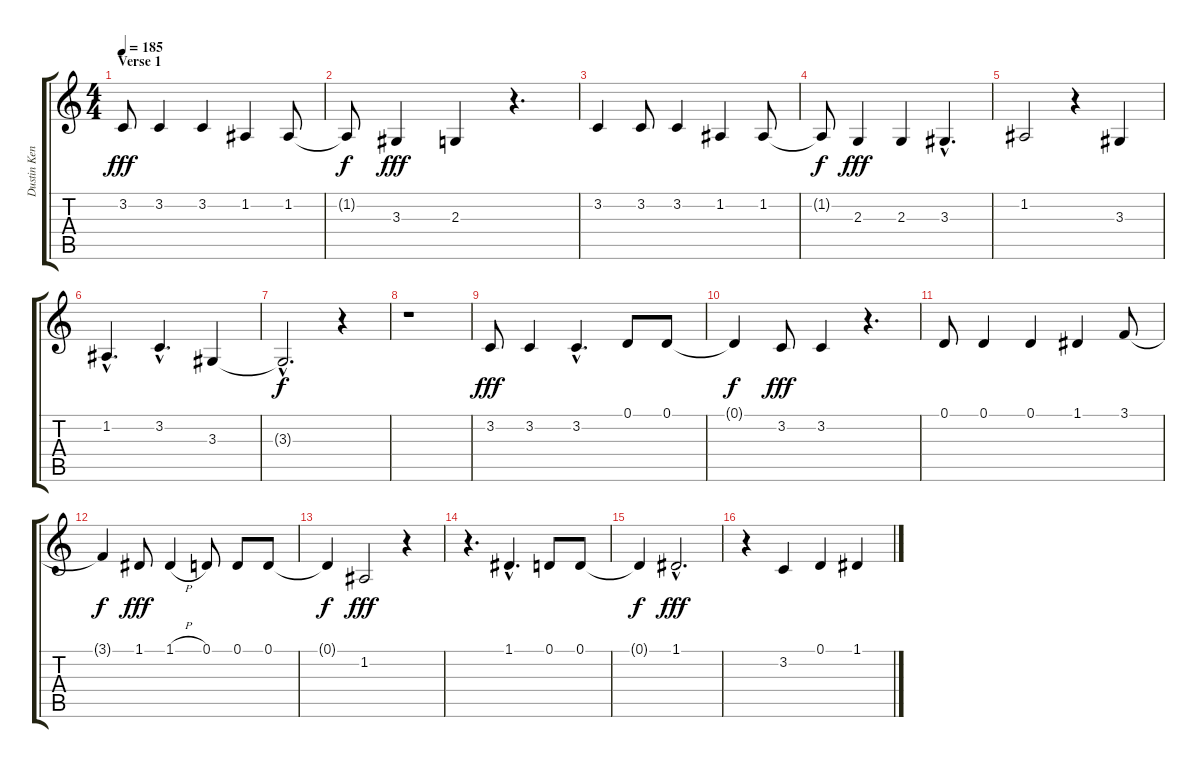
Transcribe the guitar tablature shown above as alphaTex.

\track ("Dustin Kensrue (Vocals)" "Dustin Ken") {instrument tenorsax}
\staff {score tabs}
\tuning (D4 A3 F3 C3 G2 C2) {hide}
\ts (4 4)
\section ("" "Verse 1")
\tempo 185
\clef g2
\ks c
3.2.8{dy fff} 3.2.4 3.2.4 1.2.4 1.2.8 |
1.2{t}.8{dy f} 3.3.4{dy fff} 2.3.4 r.4{d} |
3.2.4 3.2.8 3.2.4 1.2.4 1.2.8 |
1.2{t}.8{dy f} 2.3.4{dy fff} 2.3.4 3.3{hac}.4{d} |
1.2.2 r.4 3.3.4 |
1.2{hac}.4{d} 3.2{hac}.4{d} 3.3.4 |
3.3{hac t}.2{d dy f} r.4 |
r.1 |
3.2.8{dy fff} 3.2.4 3.2{hac}.4{d} 0.1.8 0.1.8 |
0.1{t}.4{dy f} 3.2.8{dy fff} 3.2.4 r.4{d} |
0.1.8 0.1.4 0.1.4 1.1.4 3.1.8 |
3.1{t}.4{dy f} 1.1.8{dy fff} 1.1{h}.4 0.1.8 0.1.8 0.1.8 |
0.1{t}.4{dy f} 1.2.2{dy fff} r.4 |
r.4{d} 1.1{hac}.4{d} 0.1.8 0.1.8 |
0.1{t}.4{dy f} 1.1{hac}.2{d dy fff} |
r.4 3.2.4 0.1.4 1.1.4
